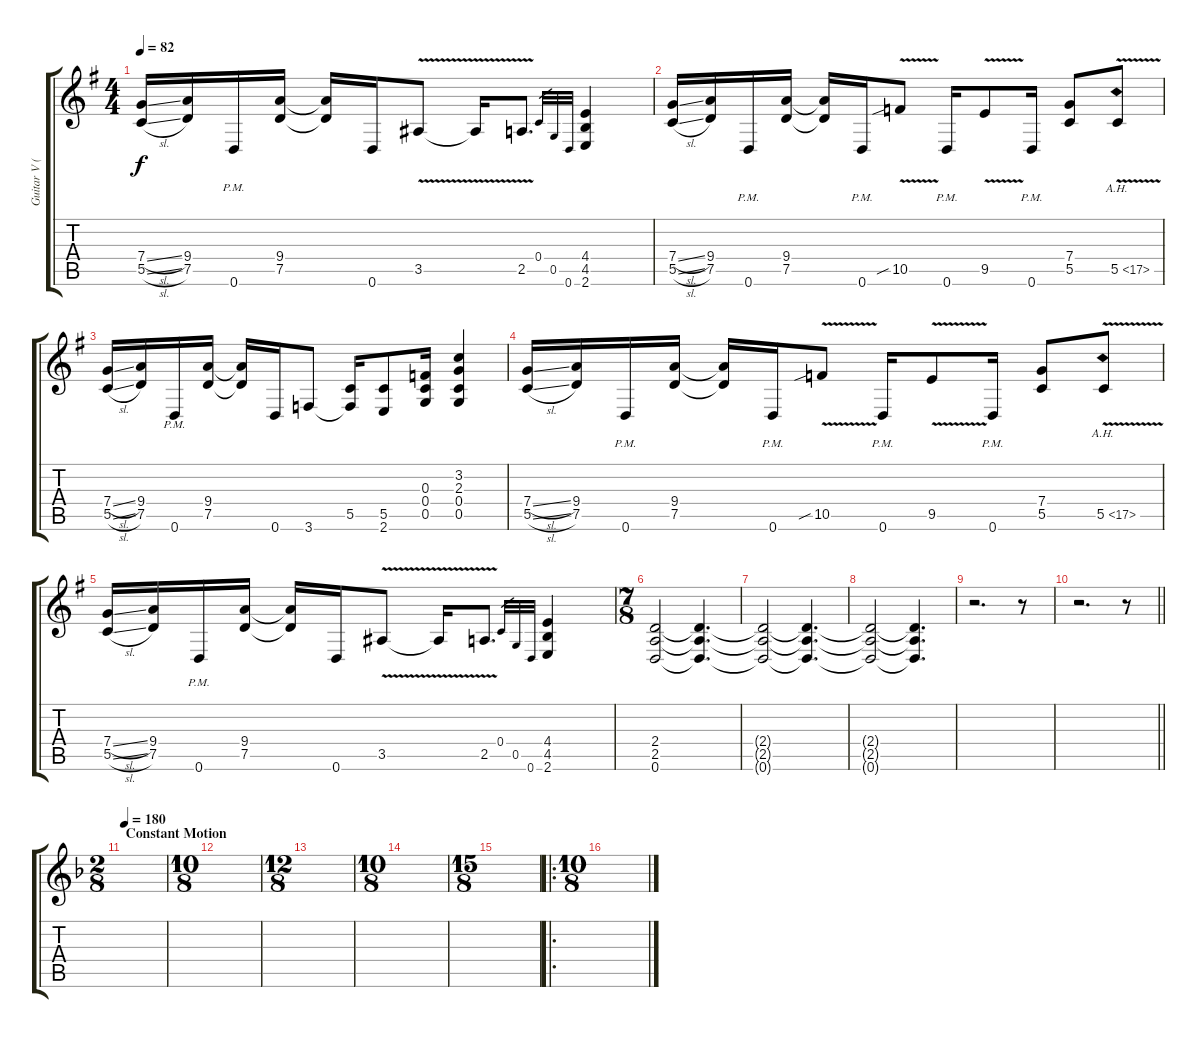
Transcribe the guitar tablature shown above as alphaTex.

\track ("Guitar V (Tune down 1 step)" "Guitar V (") {instrument distortionguitar}
\staff {score tabs}
\tuning (D4 A3 F3 C3 G2 D2) {hide}
\ts (4 4)
\tempo 82
\clef g2
\ks g
(7.4{sl} 5.5{sl}).16{dy f} (9.4 7.5).16 0.6{pm}.16 (9.4 7.5).16 (9.4{t} 7.5{t}).16 0.6.16 3.5{v}.8 3.5{t}.16 2.5{v}.8{d} 0.4.32{gr} 0.5.32{gr} 0.6.32{gr} (4.4 4.5 2.6).4 |
(7.4{sl} 5.5{sl}).16 (9.4 7.5).16 0.6{pm}.16 (9.4 7.5).16 (9.4{t} 7.5{t}).16 0.6{pm}.16 10.5{v sib}.8 0.6{pm}.16 9.5{v}.8 0.6{pm}.16 (7.4 5.5).8 5.5{ah 12 v}.8 |
(7.4{sl} 5.5{sl}).16 (9.4 7.5).16 0.6{pm}.16 (9.4 7.5).16 (9.4{t} 7.5{t}).16 0.6.16 3.6.8 (5.5 3.6{t}).16 (5.5 2.6).8 (0.3 0.4 0.5).16 (3.2 2.3 0.4 0.5).4 |
(7.4{sl} 5.5{sl}).16 (9.4 7.5).16 0.6{pm}.16 (9.4 7.5).16 (9.4{t} 7.5{t}).16 0.6{pm}.16 10.5{v sib}.8 0.6{pm}.16 9.5{v}.8 0.6{pm}.16 (7.4 5.5).8 5.5{ah 12 v}.8 |
(7.4{sl} 5.5{sl}).16 (9.4 7.5).16 0.6{pm}.16 (9.4 7.5).16 (9.4{t} 7.5{t}).16 0.6.16 3.5{v}.8 3.5{t}.16 2.5{v}.8{d} 0.4.32{gr} 0.5.32{gr} 0.6.32{gr} (4.4 4.5 2.6).4 |
\ts (7 8)
(2.4 2.5 0.6).2 (2.4{t} 2.5{t} 0.6{t}).4{d} |
(2.4{t} 2.5{t} 0.6{t}).2 (2.4{t} 2.5{t} 0.6{t}).4{d} |
(2.4{t} 2.5{t} 0.6{t}).2 (2.4{t} 2.5{t} 0.6{t}).4{d} |
r.2{d} r.8 |
\barLineRight lightlight
r.2{d} r.8 |
\ts (2 8)
\section ("" "Constant Motion")
\tempo 180
\ks f
|
\ts (10 8)
|
\ts (12 8)
|
\ts (10 8)
|
\ts (15 8)
|
\ro
\ts (10 8)
